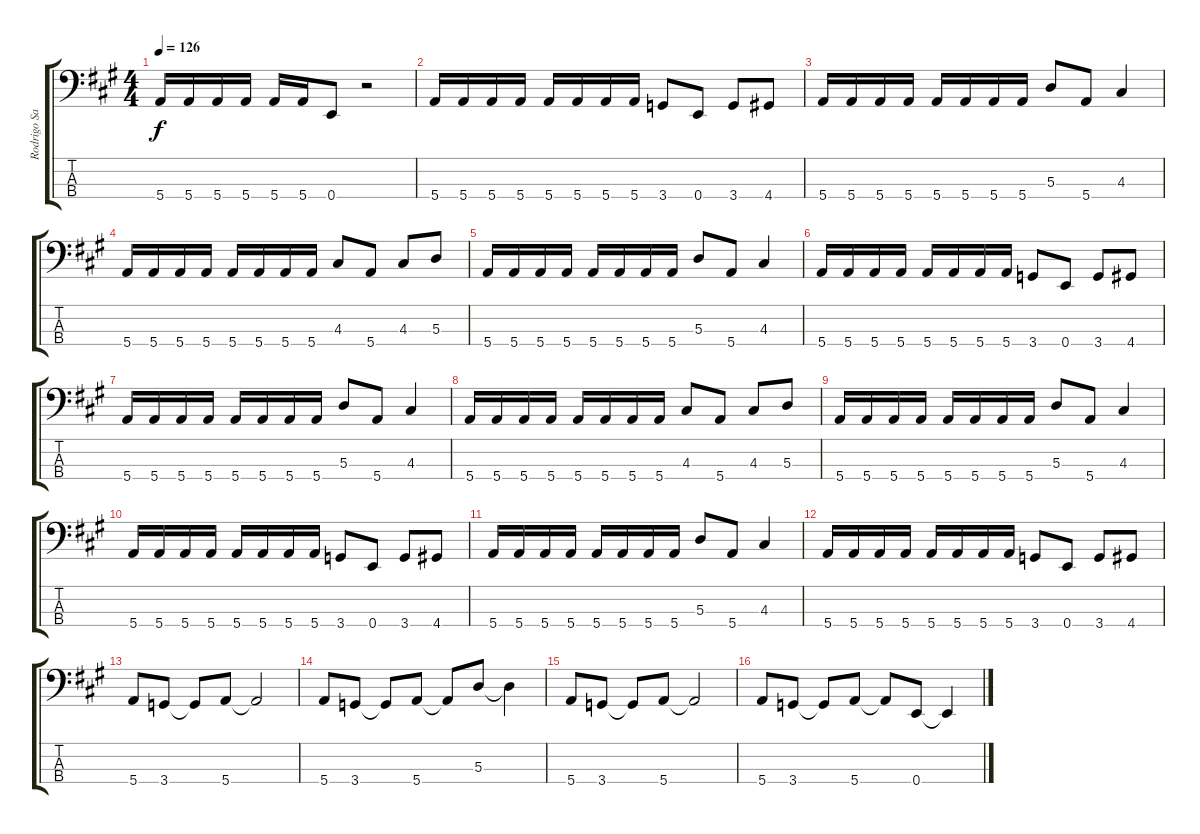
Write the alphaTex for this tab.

\track ("Rodrigo Santos" "Rodrigo Sa") {instrument electricbassfinger}
\staff {score tabs}
\tuning (G2 D2 A1 E1) {hide}
\ts (4 4)
\tempo 126
\clef f4
\ks a
5.4.16{dy f} 5.4.16 5.4.16 5.4.16 5.4.16 5.4.16 0.4.8 r.2 |
5.4.16 5.4.16 5.4.16 5.4.16 5.4.16 5.4.16 5.4.16 5.4.16 3.4.8 0.4.8 3.4.8 4.4.8 |
5.4.16 5.4.16 5.4.16 5.4.16 5.4.16 5.4.16 5.4.16 5.4.16 5.3.8 5.4.8 4.3.4 |
5.4.16 5.4.16 5.4.16 5.4.16 5.4.16 5.4.16 5.4.16 5.4.16 4.3.8 5.4.8 4.3.8 5.3.8 |
5.4.16 5.4.16 5.4.16 5.4.16 5.4.16 5.4.16 5.4.16 5.4.16 5.3.8 5.4.8 4.3.4 |
5.4.16 5.4.16 5.4.16 5.4.16 5.4.16 5.4.16 5.4.16 5.4.16 3.4.8 0.4.8 3.4.8 4.4.8 |
5.4.16 5.4.16 5.4.16 5.4.16 5.4.16 5.4.16 5.4.16 5.4.16 5.3.8 5.4.8 4.3.4 |
5.4.16 5.4.16 5.4.16 5.4.16 5.4.16 5.4.16 5.4.16 5.4.16 4.3.8 5.4.8 4.3.8 5.3.8 |
5.4.16 5.4.16 5.4.16 5.4.16 5.4.16 5.4.16 5.4.16 5.4.16 5.3.8 5.4.8 4.3.4 |
5.4.16 5.4.16 5.4.16 5.4.16 5.4.16 5.4.16 5.4.16 5.4.16 3.4.8 0.4.8 3.4.8 4.4.8 |
5.4.16 5.4.16 5.4.16 5.4.16 5.4.16 5.4.16 5.4.16 5.4.16 5.3.8 5.4.8 4.3.4 |
5.4.16 5.4.16 5.4.16 5.4.16 5.4.16 5.4.16 5.4.16 5.4.16 3.4.8 0.4.8 3.4.8 4.4.8 |
5.4.8 3.4.8 3.4{t}.8 5.4.8 5.4{t}.2 |
5.4.8 3.4.8 3.4{t}.8 5.4.8 5.4{t}.8 5.3.8 5.3{t}.4 |
5.4.8 3.4.8 3.4{t}.8 5.4.8 5.4{t}.2 |
5.4.8 3.4.8 3.4{t}.8 5.4.8 5.4{t}.8 0.4.8 0.4{t}.4
